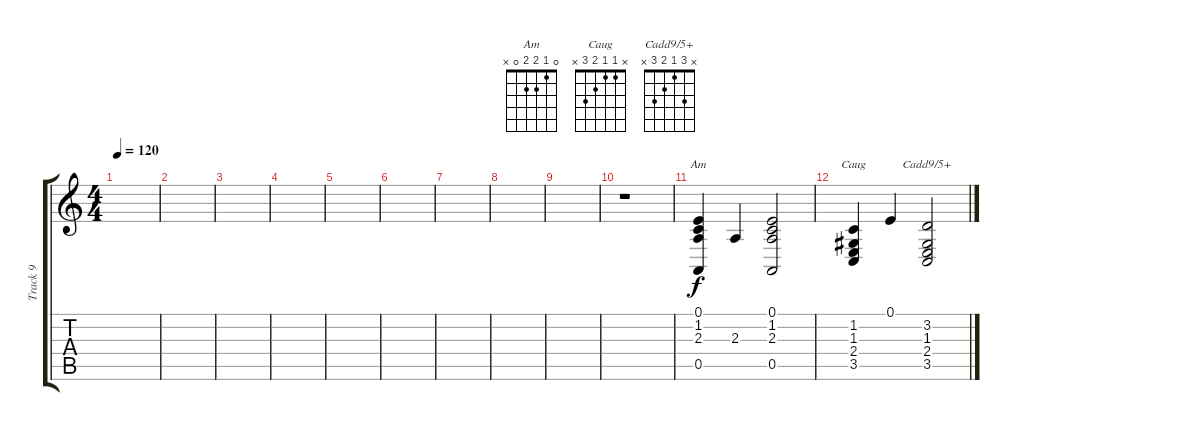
\track ("Track 9" "Track 9") {instrument brightacousticpiano}
\staff {score tabs}
\tuning (E4 B3 G3 D3 A2 E2) {hide}
\chord ("Am" 0 1 2 2 0 x)
\chord ("Caug" x 1 1 2 3 x)
\chord ("Cadd9/5+" x 3 1 2 3 x)
\ts (4 4)
\tempo 120
\clef g2
\ks c
|
|
|
|
|
|
|
|
|
r.1 |
(0.1 1.2 2.3 0.5).4{ch "Am"} 2.3.4 (0.1 1.2 2.3 0.5).2 |
(1.2 1.3 2.4 3.5).4{ch "Caug"} 0.1.4 (3.2 1.3 2.4 3.5).2{ch "Cadd9/5+"}
